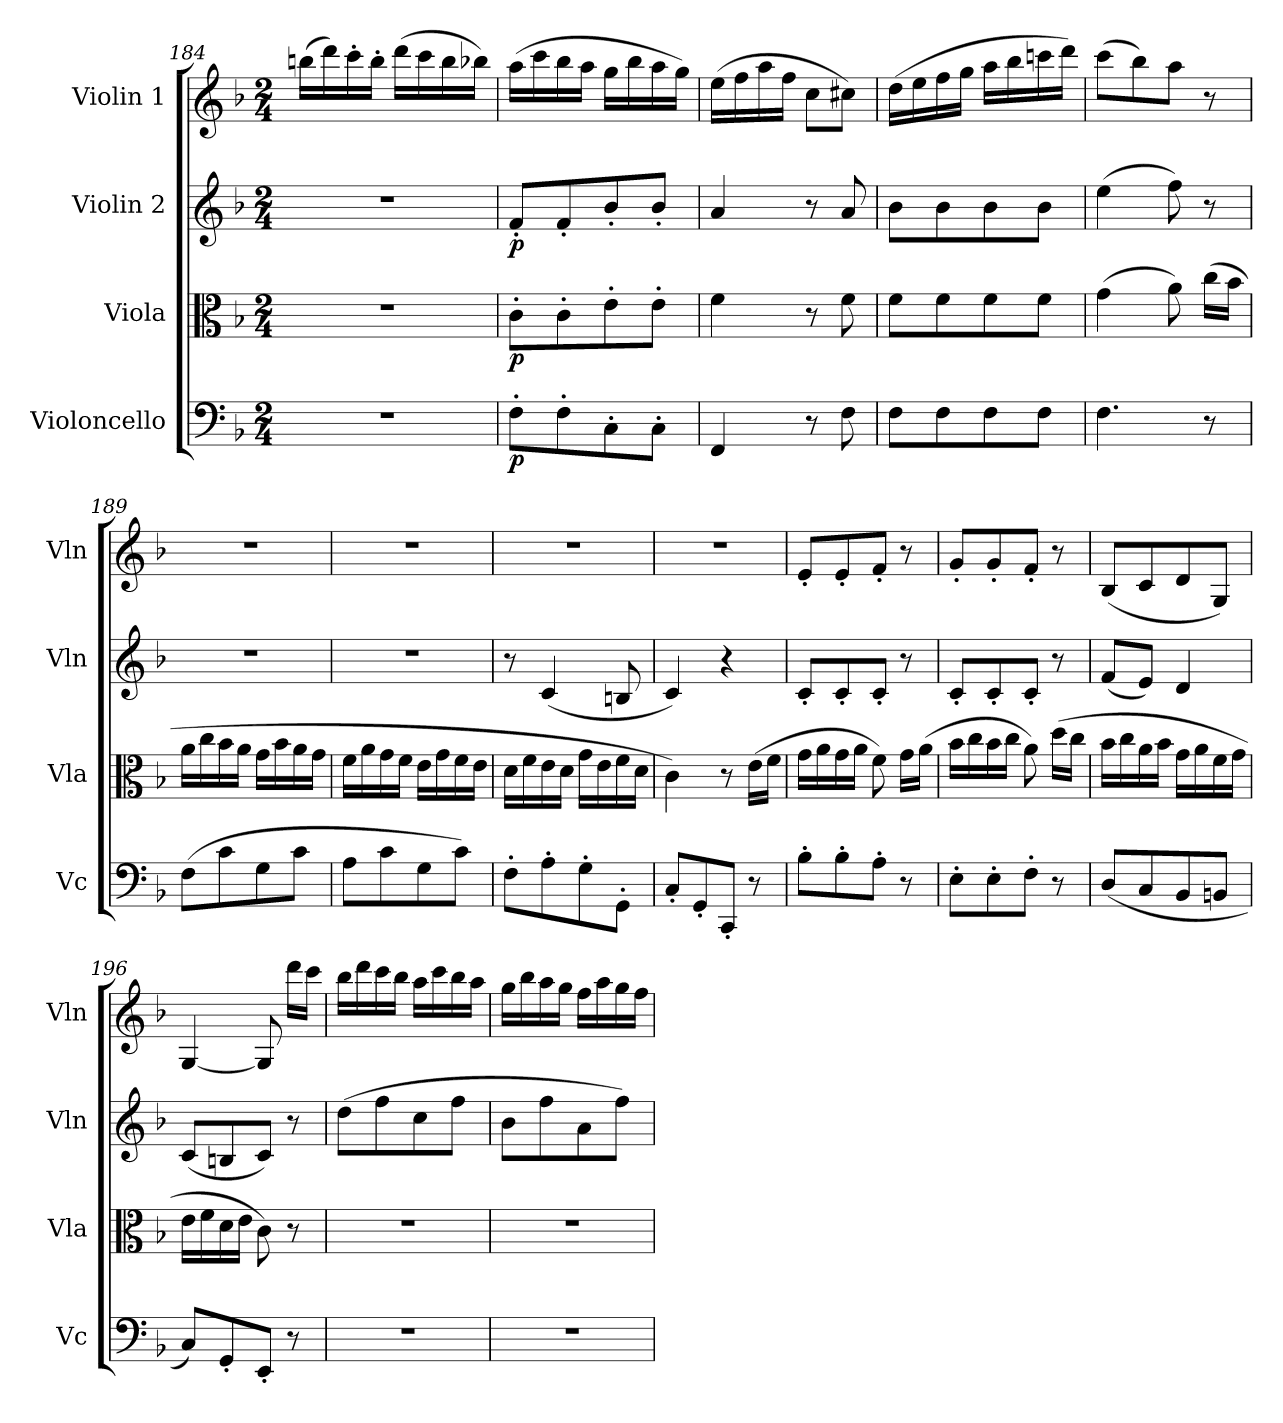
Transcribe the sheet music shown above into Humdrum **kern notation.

**kern	**dynam	**kern	**dynam	**kern	**dynam	**kern
*part4	*part4	*part3	*part3	*part2	*part2	*part1
*staff4	*staff4	*staff3	*staff3	*staff2	*staff2	*staff1
*I"Violoncello	*	*I"Viola	*	*I"Violin 2	*	*I"Violin 1
*I'Vc	*	*I'Vla	*	*I'Vln	*	*I'Vln
*clefF4	*	*clefC3	*	*clefG2	*	*clefG2
*k[b-]	*	*k[b-]	*	*k[b-]	*	*k[b-]
*M2/4	*	*M2/4	*	*M2/4	*	*M2/4
=184	=184	=184	=184	=184	=184	=184
2r	.	2r	.	2r	.	(16bbn\LL
.	.	.	.	.	.	16ddd\)
.	.	.	.	.	.	16ccc'\
.	.	.	.	.	.	16bb'\JJ
.	.	.	.	.	.	(16ddd\LL
.	.	.	.	.	.	16ccc\
.	.	.	.	.	.	16bb\
.	.	.	.	.	.	16bb-X\JJ)
!!LO:LB:g=z
=185	=185	=185	=185	=185	=185	=185
!	!LO:DY:b	!	!LO:DY:b	!	!LO:DY:b	!
8F'\L	p	8c'\L	p	8f'/L	p	(16aa\LL
.	.	.	.	.	.	16ccc\
8F'\	.	8c'\	.	8f'/	.	16bb-\
.	.	.	.	.	.	16aa\JJ
8C'\	.	8e'\	.	8b-'/	.	16gg\LL
.	.	.	.	.	.	16bb-\
8C'\J	.	8e'\J	.	8b-'/J	.	16aa\
.	.	.	.	.	.	16gg\JJ)
=186	=186	=186	=186	=186	=186	=186
4FF/	.	4f\	.	4a/	.	(16ee\LL
.	.	.	.	.	.	16ff\
.	.	.	.	.	.	16aa\
.	.	.	.	.	.	16ff\JJ
8r	.	8r	.	8r	.	8cc\L
8F\	.	8f\	.	8a/	.	8cc#X\J)
=187	=187	=187	=187	=187	=187	=187
8F\L	.	8f\L	.	8b-\L	.	(16dd\LL
.	.	.	.	.	.	16ee\
8F\	.	8f\	.	8b-\	.	16ff\
.	.	.	.	.	.	16gg\JJ
8F\	.	8f\	.	8b-\	.	16aa\LL
.	.	.	.	.	.	16bb-\
8F\J	.	8f\J	.	8b-\J	.	16cccn\
.	.	.	.	.	.	16ddd\JJ)
=188	=188	=188	=188	=188	=188	=188
4.F\	.	(4g\	.	(4ee\	.	(8ccc\L
.	.	.	.	.	.	8bb-\)
.	.	8a\)	.	8ff\)	.	8aa\J
8r	.	(16cc\LL	.	8r	.	8r
.	.	16b-\JJ	.	.	.	.
=189	=189	=189	=189	=189	=189	=189
(8F\L	.	16a\LL	.	2r	.	2r
.	.	16cc\	.	.	.	.
8c\	.	16b-\	.	.	.	.
.	.	16a\JJ	.	.	.	.
8G\	.	16g\LL	.	.	.	.
.	.	16b-\	.	.	.	.
8c\J	.	16a\	.	.	.	.
.	.	16g\JJ	.	.	.	.
=190	=190	=190	=190	=190	=190	=190
8A\L	.	16f\LL	.	2r	.	2r
.	.	16a\	.	.	.	.
8c\	.	16g\	.	.	.	.
.	.	16f\JJ	.	.	.	.
8G\	.	16e\LL	.	.	.	.
.	.	16g\	.	.	.	.
8c\J)	.	16f\	.	.	.	.
.	.	16e\JJ	.	.	.	.
!!LO:LB:g=z
=191	=191	=191	=191	=191	=191	=191
8F'\L	.	16d\LL	.	8r	.	2r
.	.	16f\	.	.	.	.
8A'\	.	16e\	.	(4c/	.	.
.	.	16d\JJ	.	.	.	.
8G'\	.	16g\LL	.	.	.	.
.	.	16e\	.	.	.	.
8GG'\J	.	16f\	.	8Bn/	.	.
.	.	16d\JJ	.	.	.	.
=192	=192	=192	=192	=192	=192	=192
8C'/L	.	4c\)	.	4c/)	.	2r
8GG'/	.	.	.	.	.	.
8CC'/J	.	8r	.	4r	.	.
8r	.	(16e\LL	.	.	.	.
.	.	16f\JJ	.	.	.	.
!!LO:PB:g=z
=193	=193	=193	=193	=193	=193	=193
8B-'\L	.	16g\LL	.	8c'/L	.	8e'/L
.	.	16a\	.	.	.	.
8B-'\	.	16g\	.	8c'/	.	8e'/
.	.	16a\JJ	.	.	.	.
8A'\J	.	8f\)	.	8c'/J	.	8f'/J
8r	.	16g\LL	.	8r	.	8r
.	.	(16a\JJ	.	.	.	.
=194	=194	=194	=194	=194	=194	=194
8E'\L	.	16b-\LL	.	8c'/L	.	8g'/L
.	.	16cc\	.	.	.	.
8E'\	.	16b-\	.	8c'/	.	8g'/
.	.	16cc\JJ	.	.	.	.
8F'\J	.	8a\)	.	8c'/J	.	8f'/J
8r	.	(16dd\LL	.	8r	.	8r
.	.	16cc\JJ	.	.	.	.
=195	=195	=195	=195	=195	=195	=195
(8D/L	.	16b-\LL	.	(8f/L	.	(8B-/L
.	.	16cc\	.	.	.	.
8C/	.	16a\	.	8e/J)	.	8c/
.	.	16b-\JJ	.	.	.	.
8BB-/	.	16g\LL	.	4d/	.	8d/
.	.	16a\	.	.	.	.
8BBn/J	.	16f\	.	.	.	8G/J)
.	.	16g\JJ	.	.	.	.
=196	=196	=196	=196	=196	=196	=196
8C/L)	.	16e\LL	.	(8c/L	.	[4G/
.	.	16f\	.	.	.	.
8GG'/	.	16d\	.	8Bn/	.	.
.	.	16e\JJ	.	.	.	.
8EE'/J	.	8c\)	.	8c/J)	.	8G/]
8r	.	8r	.	8r	.	16ddd\LL
.	.	.	.	.	.	16ccc\JJ
=197	=197	=197	=197	=197	=197	=197
2r	.	2r	.	(8dd\L	.	16bb-\LL
.	.	.	.	.	.	16ddd\
.	.	.	.	8ff\	.	16ccc\
.	.	.	.	.	.	16bb-\JJ
.	.	.	.	8cc\	.	16aa\LL
.	.	.	.	.	.	16ccc\
.	.	.	.	8ff\J	.	16bb-\
.	.	.	.	.	.	16aa\JJ
=198	=198	=198	=198	=198	=198	=198
2r	.	2r	.	8b-\L	.	16gg\LL
.	.	.	.	.	.	16bb-\
.	.	.	.	8ff\	.	16aa\
.	.	.	.	.	.	16gg\JJ
.	.	.	.	8a\	.	16ff\LL
.	.	.	.	.	.	16aa\
.	.	.	.	8ff\J)	.	16gg\
.	.	.	.	.	.	16ff\JJ
=	=	=	=	=	=	=
*-	*-	*-	*-	*-	*-	*-
